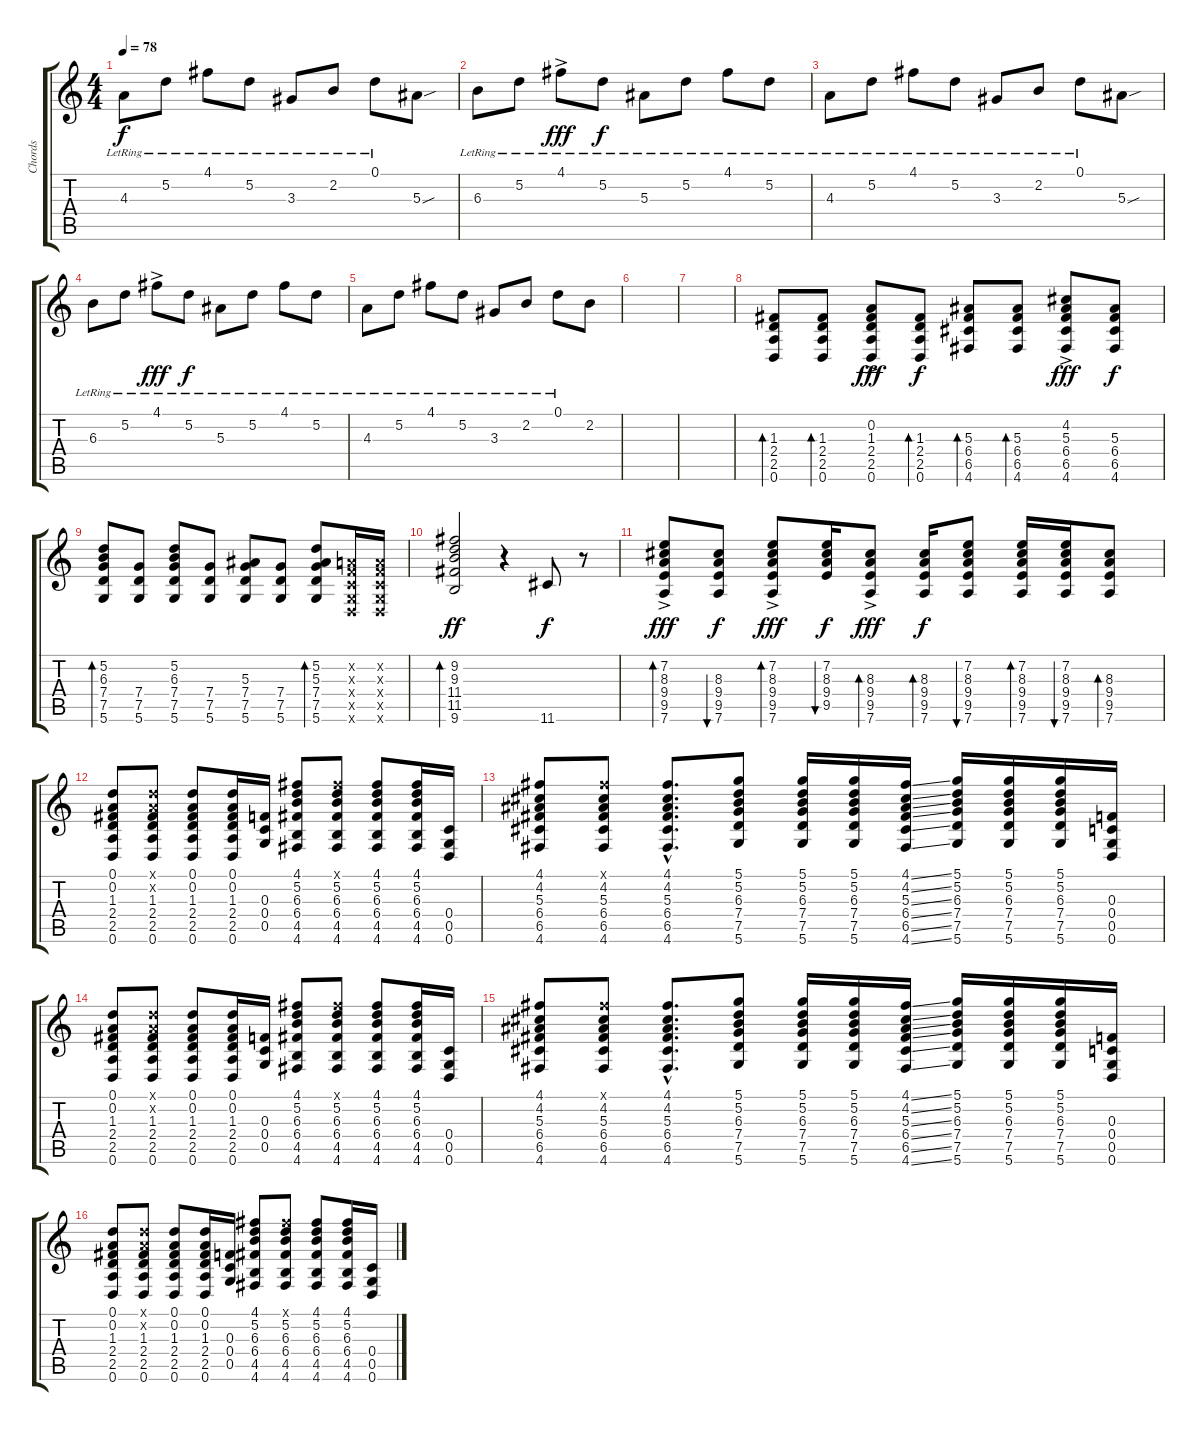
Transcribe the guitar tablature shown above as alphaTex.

\track ("Chords" "Chords") {instrument acousticguitarsteel}
\staff {score tabs}
\tuning (D4 A3 F3 C3 G2 D2) {hide}
\ts (4 4)
\tempo 78
\clef g2
\ks c
4.3{lr}.8{dy f} 5.2{lr}.8 4.1{lr}.8 5.2{lr}.8 3.3{lr}.8 2.2{lr}.8 0.1{lr}.8 5.3{sou}.8 |
6.3{lr}.8 5.2{lr}.8 4.1{ac lr}.8{dy fff} 5.2{lr}.8{dy f} 5.3{lr}.8 5.2{lr}.8 4.1{lr}.8 5.2{lr}.8 |
4.3{lr}.8 5.2{lr}.8 4.1{lr}.8 5.2{lr}.8 3.3{lr}.8 2.2{lr}.8 0.1{lr}.8 5.3{sou}.8 |
6.3{lr}.8 5.2{lr}.8 4.1{ac lr}.8{dy fff} 5.2{lr}.8{dy f} 5.3{lr}.8 5.2{lr}.8 4.1{lr}.8 5.2{lr}.8 |
4.3{lr}.8 5.2{lr}.8 4.1{lr}.8 5.2{lr}.8 3.3{lr}.8 2.2{lr}.8 0.1{lr}.8 2.2.8 |
|
|
(1.3 2.4 2.5 0.6).8{bd 30 volume 8} (1.3 2.4 2.5 0.6).8{bd 30} (0.2{ac} 1.3{ac} 2.4{ac} 2.5{ac} 0.6{ac}).8{dy fff} (1.3 2.4 2.5 0.6).8{bd 60 dy f} (5.3 6.4 6.5 4.6).8{bd 60} (5.3 6.4 6.5 4.6).8{bd 60} (4.2{ac} 5.3{ac} 6.4{ac} 6.5{ac} 4.6{ac}).8{dy fff} (5.3 6.4 6.5 4.6).8{dy f} |
(5.2 6.3 7.4 7.5 5.6).8{bd 30} (7.4 7.5 5.6).8 (5.2 6.3 7.4 7.5 5.6).8 (7.4 7.5 5.6).8 (5.3 7.4 7.5 5.6).8 (7.4 7.5 5.6).8 (5.2 5.3 7.4 7.5 5.6).8{bd 30} (0.2{x} 0.3{x} 0.4{x} 0.5{x} 0.6{x}).16 (0.2{x} 0.3{x} 0.4{x} 0.5{x} 0.6{x}).16 |
(9.2 9.3 11.4 11.5 9.6).2{bd 120 dy ff} r.4 11.6.8{dy f instrument guitarfretnoise} r.8 |
(7.2{ac} 8.3{ac} 9.4{ac} 9.5{ac} 7.6{ac}).8{bd 30 dy fff instrument acousticguitarsteel} (8.3 9.4 9.5 7.6).8{bu 30 dy f} (7.2{ac} 8.3{ac} 9.4{ac} 9.5{ac} 7.6{ac}).8{bd 30 dy fff} (7.2 8.3 9.4 9.5).16{bu 30 dy f} (8.3{ac} 9.4{ac} 9.5{ac} 7.6{ac}).8{bd 30 dy fff} (8.3 9.4 9.5 7.6).16{bd 30 dy f} (7.2 8.3 9.4 9.5 7.6).8{bu 30} (7.2 8.3 9.4 9.5 7.6).16{bd 30} (7.2 8.3 9.4 9.5 7.6).16{bu 30} (8.3 9.4 9.5 7.6).8{bd 30} |
(0.1 0.2 1.3 2.4 2.5 0.6).8{volume 6} (0.1{x} 0.2{x} 1.3 2.4 2.5 0.6).8 (0.1 0.2 1.3 2.4 2.5 0.6).8 (0.1 0.2 1.3 2.4 2.5 0.6).16 (0.3 0.4 0.5).16 (4.1 5.2 6.3 6.4 4.5 4.6).8 (4.1{x} 5.2 6.3 6.4 4.5 4.6).8 (4.1 5.2 6.3 6.4 4.5 4.6).8 (4.1 5.2 6.3 6.4 4.5 4.6).16 (0.4 0.5 0.6).16 |
(4.1 4.2 5.3 6.4 6.5 4.6).8 (4.1{x} 4.2 5.3 6.4 6.5 4.6).8 (4.1{hac} 4.2{hac} 5.3{hac} 6.4{hac} 6.5{hac} 4.6{hac}).8{d} (5.1 5.2 6.3 7.4 7.5 5.6).8 (5.1 5.2 6.3 7.4 7.5 5.6).16 (5.1 5.2 6.3 7.4 7.5 5.6).16 (4.1{ss} 4.2{ss} 5.3{ss} 6.4{ss} 6.5{ss} 4.6{ss}).16 (5.1 5.2 6.3 7.4 7.5 5.6).16 (5.1 5.2 6.3 7.4 7.5 5.6).16 (5.1 5.2 6.3 7.4 7.5 5.6).16 (0.3 0.4 0.5 0.6).16 |
(0.1 0.2 1.3 2.4 2.5 0.6).8 (0.1{x} 0.2{x} 1.3 2.4 2.5 0.6).8 (0.1 0.2 1.3 2.4 2.5 0.6).8 (0.1 0.2 1.3 2.4 2.5 0.6).16 (0.3 0.4 0.5).16 (4.1 5.2 6.3 6.4 4.5 4.6).8 (4.1{x} 5.2 6.3 6.4 4.5 4.6).8 (4.1 5.2 6.3 6.4 4.5 4.6).8 (4.1 5.2 6.3 6.4 4.5 4.6).16 (0.4 0.5 0.6).16 |
(4.1 4.2 5.3 6.4 6.5 4.6).8 (4.1{x} 4.2 5.3 6.4 6.5 4.6).8 (4.1{hac} 4.2{hac} 5.3{hac} 6.4{hac} 6.5{hac} 4.6{hac}).8{d} (5.1 5.2 6.3 7.4 7.5 5.6).8 (5.1 5.2 6.3 7.4 7.5 5.6).16 (5.1 5.2 6.3 7.4 7.5 5.6).16 (4.1{ss} 4.2{ss} 5.3{ss} 6.4{ss} 6.5{ss} 4.6{ss}).16 (5.1 5.2 6.3 7.4 7.5 5.6).16 (5.1 5.2 6.3 7.4 7.5 5.6).16 (5.1 5.2 6.3 7.4 7.5 5.6).16 (0.3 0.4 0.5 0.6).16 |
(0.1 0.2 1.3 2.4 2.5 0.6).8 (0.1{x} 0.2{x} 1.3 2.4 2.5 0.6).8 (0.1 0.2 1.3 2.4 2.5 0.6).8 (0.1 0.2 1.3 2.4 2.5 0.6).16 (0.3 0.4 0.5).16 (4.1 5.2 6.3 6.4 4.5 4.6).8 (4.1{x} 5.2 6.3 6.4 4.5 4.6).8 (4.1 5.2 6.3 6.4 4.5 4.6).8 (4.1 5.2 6.3 6.4 4.5 4.6).16 (0.4 0.5 0.6).16
